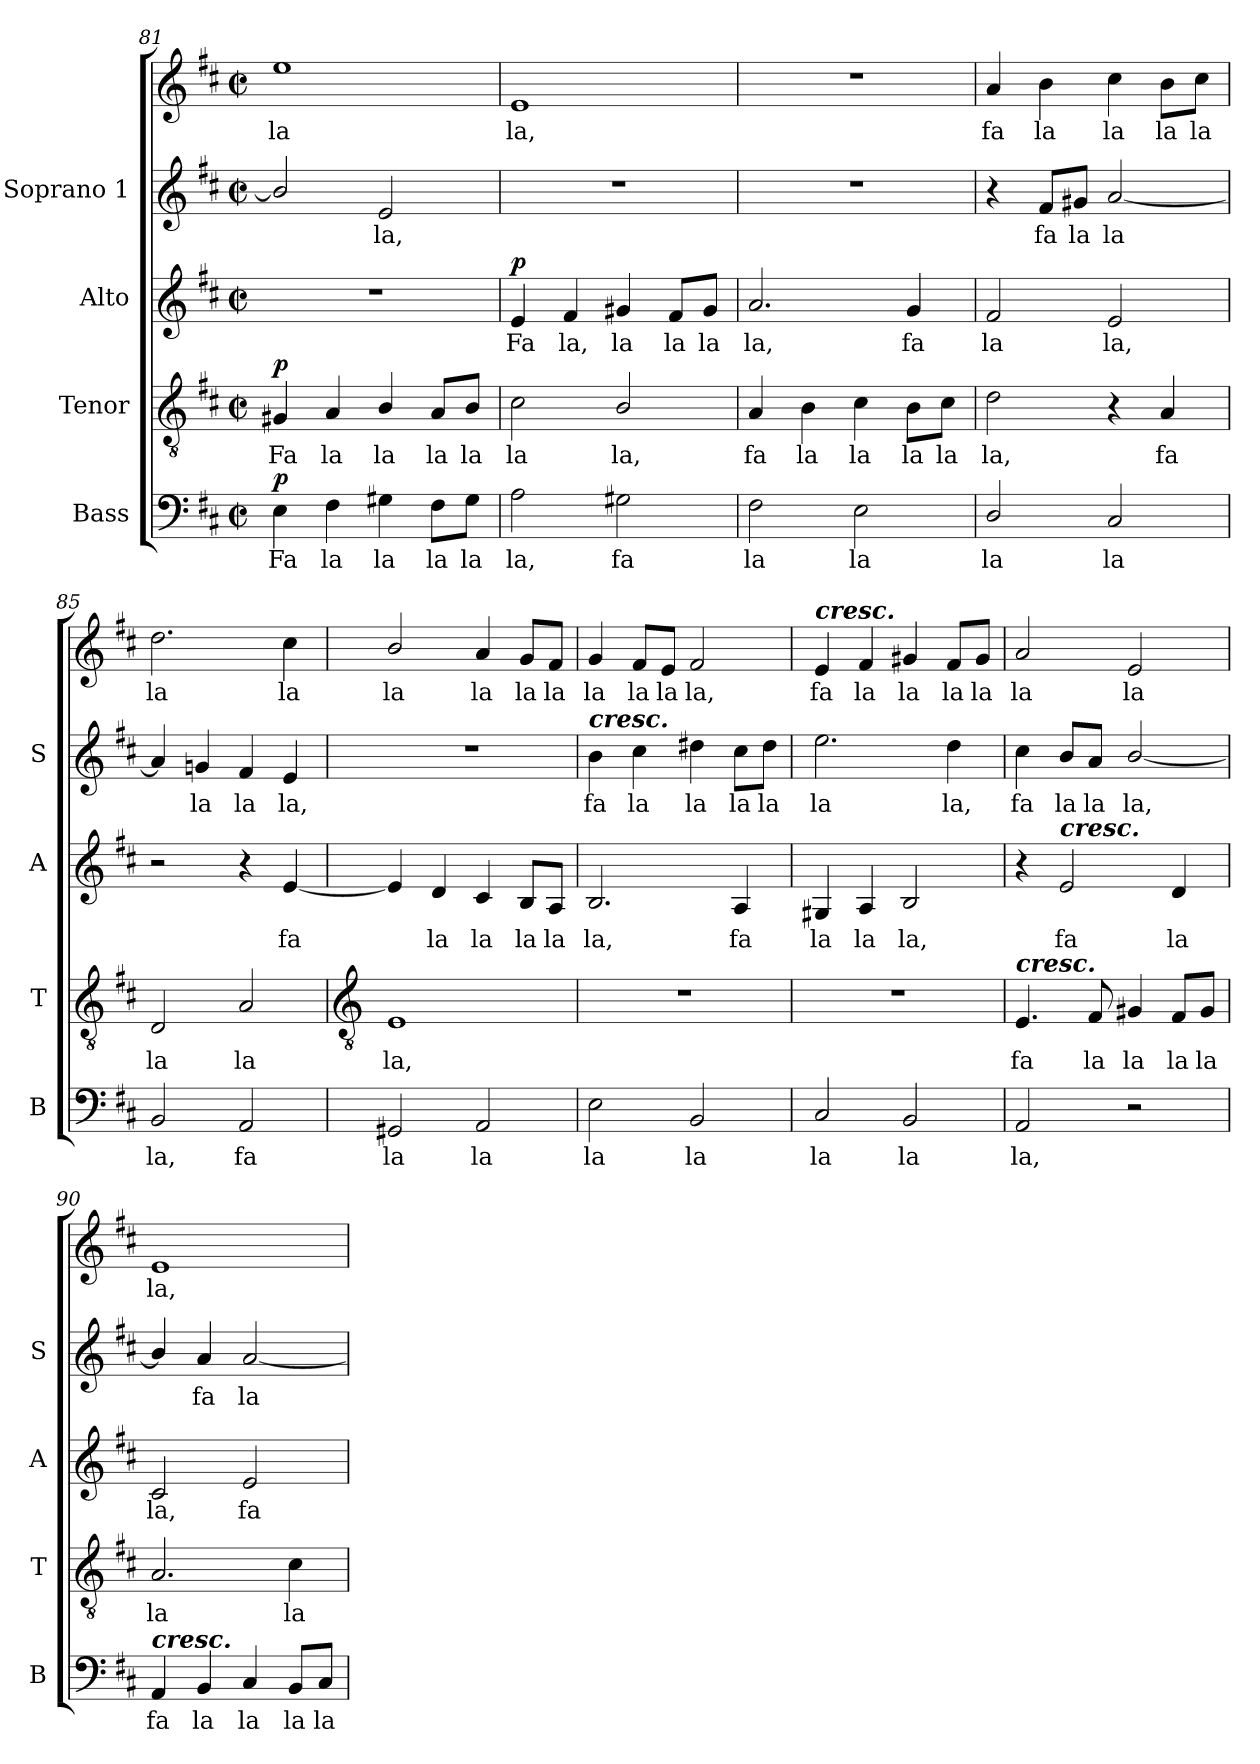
**kern	**text	**dynam	**kern	**text	**dynam	**kern	**text	**dynam	**kern	**text	**kern	**text
*part4	*part4	*part4	*part3	*part3	*part3	*part2	*part2	*part2	*part1	*part1	*part1	*part1
*staff5	*staff5	*staff5	*staff4	*staff4	*staff4	*staff3	*staff3	*staff3	*staff2	*staff2	*staff1	*staff1
*I"Bass	*	*	*I"Tenor	*	*	*I"Alto	*	*	*I"Soprano 1	*	*	*
*I'B	*	*	*I'T	*	*	*I'A	*	*	*I'S	*	*	*
!!LO:LB:g=z
*clefF4	*	*	*clefGv2	*	*	*clefG2	*	*	*clefG2	*	*clefG2	*
*k[f#c#]	*	*	*k[f#c#]	*	*	*k[f#c#]	*	*	*k[f#c#]	*	*k[f#c#]	*
*D:	*	*	*D:	*	*	*D:	*	*	*D:	*	*D:	*
*M2/2	*	*	*M2/2	*	*	*M2/2	*	*	*M2/2	*	*M2/2	*
*met(c|)	*	*	*met(c|)	*	*	*met(c|)	*	*	*met(c|)	*	*met(c|)	*
=81	=81	=81	=81	=81	=81	=81	=81	=81	=81	=81	=81	=81
!	!LO:LY:b	!LO:DY:b	!	!LO:LY:b	!LO:DY:b	!	!	!	!	!	!	!LO:LY:b
4E	Fa	p	4G#X	Fa	p	1r	.	.	2b/]	.	1ee	la
!	!LO:LY:b	!	!	!LO:LY:b	!	!	!	!	!	!	!	!
4F#	la	.	4A	la	.	.	.	.	.	.	.	.
!	!LO:LY:b	!	!	!LO:LY:b	!	!	!	!	!	!LO:LY:b	!	!
4G#X	la	.	4B/	la	.	.	.	.	2e	la,	.	.
!	!LO:LY:b	!	!	!LO:LY:b	!	!	!	!	!	!	!	!
8F#\L	la	.	8A/L	la	.	.	.	.	.	.	.	.
!	!LO:LY:b	!	!	!LO:LY:b	!	!	!	!	!	!	!	!
8G#\J	la	.	8B/J	la	.	.	.	.	.	.	.	.
=82	=82	=82	=82	=82	=82	=82	=82	=82	=82	=82	=82	=82
!	!LO:LY:b	!	!	!LO:LY:b	!	!	!LO:LY:b	!LO:DY:b	!	!	!	!LO:LY:b
2A	la,	.	2c#	la	.	4e	Fa	p	1r	.	1e	la,
!	!	!	!	!	!	!	!LO:LY:b	!	!	!	!	!
.	.	.	.	.	.	4f#	la,	.	.	.	.	.
!	!LO:LY:b	!	!	!LO:LY:b	!	!	!LO:LY:b	!	!	!	!	!
2G#X	fa	.	2B/	la,	.	4g#X	la	.	.	.	.	.
!	!	!	!	!	!	!	!LO:LY:b	!	!	!	!	!
.	.	.	.	.	.	8f#/L	la	.	.	.	.	.
!	!	!	!	!	!	!	!LO:LY:b	!	!	!	!	!
.	.	.	.	.	.	8g#/J	la	.	.	.	.	.
=83	=83	=83	=83	=83	=83	=83	=83	=83	=83	=83	=83	=83
!	!LO:LY:b	!	!	!LO:LY:b	!	!	!LO:LY:b	!	!	!	!	!
2F#	la	.	4A	fa	.	2.a	la,	.	1r	.	1r	.
!	!	!	!	!LO:LY:b	!	!	!	!	!	!	!	!
.	.	.	4B	la	.	.	.	.	.	.	.	.
!	!LO:LY:b	!	!	!LO:LY:b	!	!	!	!	!	!	!	!
2E	la	.	4c#	la	.	.	.	.	.	.	.	.
!	!	!	!	!LO:LY:b	!	!	!LO:LY:b	!	!	!	!	!
.	.	.	8B\L	la	.	4g	fa	.	.	.	.	.
!	!	!	!	!LO:LY:b	!	!	!	!	!	!	!	!
.	.	.	8c#\J	la	.	.	.	.	.	.	.	.
=84	=84	=84	=84	=84	=84	=84	=84	=84	=84	=84	=84	=84
!	!LO:LY:b	!	!	!LO:LY:b	!	!	!LO:LY:b	!	!	!	!	!LO:LY:b
2D/	la	.	2d	la,	.	2f#	la	.	4r	.	4a	fa
!	!	!	!	!	!	!	!	!	!	!LO:LY:b	!	!LO:LY:b
.	.	.	.	.	.	.	.	.	8f#/L	fa	4b	la
!	!	!	!	!	!	!	!	!	!	!LO:LY:b	!	!
.	.	.	.	.	.	.	.	.	8g#X/J	la	.	.
!	!LO:LY:b	!	!	!	!	!	!LO:LY:b	!	!	!LO:LY:b	!	!LO:LY:b
2C#	la	.	4r	.	.	2e	la,	.	[2a	la	4cc#	la
!	!	!	!	!LO:LY:b	!	!	!	!	!	!	!	!LO:LY:b
.	.	.	4A	fa	.	.	.	.	.	.	8b\L	la
!	!	!	!	!	!	!	!	!	!	!	!	!LO:LY:b
.	.	.	.	.	.	.	.	.	.	.	8cc#\J	la
=85	=85	=85	=85	=85	=85	=85	=85	=85	=85	=85	=85	=85
!	!LO:LY:b	!	!	!LO:LY:b	!	!	!	!	!	!	!	!LO:LY:b
2BB	la,	.	2D	la	.	2r	.	.	4a]	.	2.dd	la
!	!	!	!	!	!	!	!	!	!	!LO:LY:b	!	!
.	.	.	.	.	.	.	.	.	4gn	la	.	.
!	!LO:LY:b	!	!	!LO:LY:b	!	!	!	!	!	!LO:LY:b	!	!
2AA	fa	.	2A	la	.	4r	.	.	4f#	la	.	.
!	!	!	!	!	!	!	!LO:LY:b	!	!	!LO:LY:b	!	!LO:LY:b
.	.	.	.	.	.	[4e	fa	.	4e	la,	4cc#	la
!!LO:LB:g=z
=86	=86	=86	=86	=86	=86	=86	=86	=86	=86	=86	=86	=86
*	*	*	*clefGv2	*	*	*	*	*	*	*	*	*
!	!LO:LY:b	!	!	!LO:LY:b	!	!	!	!	!	!	!	!LO:LY:b
2GG#X	la	.	1E	la,	.	4e]	.	.	1r	.	2b/	la
!	!	!	!	!	!	!	!LO:LY:b	!	!	!	!	!
.	.	.	.	.	.	4d	la	.	.	.	.	.
!	!LO:LY:b	!	!	!	!	!	!LO:LY:b	!	!	!	!	!LO:LY:b
2AA	la	.	.	.	.	4c#	la	.	.	.	4a	la
!	!	!	!	!	!	!	!LO:LY:b	!	!	!	!	!LO:LY:b
.	.	.	.	.	.	8B/L	la	.	.	.	8g/L	la
!	!	!	!	!	!	!	!LO:LY:b	!	!	!	!	!LO:LY:b
.	.	.	.	.	.	8A/J	la	.	.	.	8f#/J	la
=87	=87	=87	=87	=87	=87	=87	=87	=87	=87	=87	=87	=87
!	!	!	!	!	!	!	!	!	!LO:TX:a:Bi:t=cresc.	!	!	!
!	!LO:LY:b	!	!	!	!	!	!LO:LY:b	!	!	!LO:LY:b	!	!LO:LY:b
2E	la	.	1r	.	.	2.B	la,	.	4b	fa	4g	la
!	!	!	!	!	!	!	!	!	!	!LO:LY:b	!	!LO:LY:b
.	.	.	.	.	.	.	.	.	4cc#	la	8f#/L	la
!	!	!	!	!	!	!	!	!	!	!	!	!LO:LY:b
.	.	.	.	.	.	.	.	.	.	.	8e/J	la
!	!LO:LY:b	!	!	!	!	!	!	!	!	!LO:LY:b	!	!LO:LY:b
2BB	la	.	.	.	.	.	.	.	4dd#X	la	2f#	la,
!	!	!	!	!	!	!	!LO:LY:b	!	!	!LO:LY:b	!	!
.	.	.	.	.	.	4A	fa	.	8cc#\L	la	.	.
!	!	!	!	!	!	!	!	!	!	!LO:LY:b	!	!
.	.	.	.	.	.	.	.	.	8dd#\J	la	.	.
=88	=88	=88	=88	=88	=88	=88	=88	=88	=88	=88	=88	=88
!	!	!	!	!	!	!	!	!	!	!	!LO:TX:a:Bi:t=cresc.	!
!	!LO:LY:b	!	!	!	!	!	!LO:LY:b	!	!	!LO:LY:b	!	!LO:LY:b
2C#	la	.	1r	.	.	4G#X	la	.	2.ee	la	4e	fa
!	!	!	!	!	!	!	!LO:LY:b	!	!	!	!	!LO:LY:b
.	.	.	.	.	.	4A	la	.	.	.	4f#	la
!	!LO:LY:b	!	!	!	!	!	!LO:LY:b	!	!	!	!	!LO:LY:b
2BB	la	.	.	.	.	2B	la,	.	.	.	4g#X	la
!	!	!	!	!	!	!	!	!	!	!LO:LY:b	!	!LO:LY:b
.	.	.	.	.	.	.	.	.	4dd	la,	8f#/L	la
!	!	!	!	!	!	!	!	!	!	!	!	!LO:LY:b
.	.	.	.	.	.	.	.	.	.	.	8g#/J	la
=89	=89	=89	=89	=89	=89	=89	=89	=89	=89	=89	=89	=89
!	!	!	!LO:TX:a:Bi:t=cresc.	!	!	!	!	!	!	!	!	!
!	!LO:LY:b	!	!	!LO:LY:b	!	!	!	!	!	!LO:LY:b	!	!LO:LY:b
2AA	la,	.	4.E	fa	.	4r	.	.	4cc#	fa	2a	la
!	!	!	!	!	!	!LO:TX:a:Bi:t=cresc.	!	!	!	!	!	!
!	!	!	!	!	!	!	!LO:LY:b	!	!	!LO:LY:b	!	!
.	.	.	.	.	.	2e	fa	.	8b/L	la	.	.
!	!	!	!	!LO:LY:b	!	!	!	!	!	!LO:LY:b	!	!
.	.	.	8F#	la	.	.	.	.	8a/J	la	.	.
!	!	!	!	!LO:LY:b	!	!	!	!	!	!LO:LY:b	!	!LO:LY:b
2r	.	.	4G#X	la	.	.	.	.	[2b/	la,	2e	la
!	!	!	!	!LO:LY:b	!	!	!LO:LY:b	!	!	!	!	!
.	.	.	8F#/L	la	.	4d	la	.	.	.	.	.
!	!	!	!	!LO:LY:b	!	!	!	!	!	!	!	!
.	.	.	8G#/J	la	.	.	.	.	.	.	.	.
=90	=90	=90	=90	=90	=90	=90	=90	=90	=90	=90	=90	=90
!LO:TX:a:Bi:t=cresc.	!	!	!	!	!	!	!	!	!	!	!	!
!	!LO:LY:b	!	!	!LO:LY:b	!	!	!LO:LY:b	!	!	!	!	!LO:LY:b
4AA	fa	.	2.A	la	.	2c#	la,	.	4b/]	.	1e	la,
!	!LO:LY:b	!	!	!	!	!	!	!	!	!LO:LY:b	!	!
4BB	la	.	.	.	.	.	.	.	4a	fa	.	.
!	!LO:LY:b	!	!	!	!	!	!LO:LY:b	!	!	!LO:LY:b	!	!
4C#	la	.	.	.	.	2e	fa	.	[2a	la	.	.
!	!LO:LY:b	!	!	!LO:LY:b	!	!	!	!	!	!	!	!
8BB/L	la	.	4c#	la	.	.	.	.	.	.	.	.
!	!LO:LY:b	!	!	!	!	!	!	!	!	!	!	!
8C#/J	la	.	.	.	.	.	.	.	.	.	.	.
=	=	=	=	=	=	=	=	=	=	=	=	=
*-	*-	*-	*-	*-	*-	*-	*-	*-	*-	*-	*-	*-
